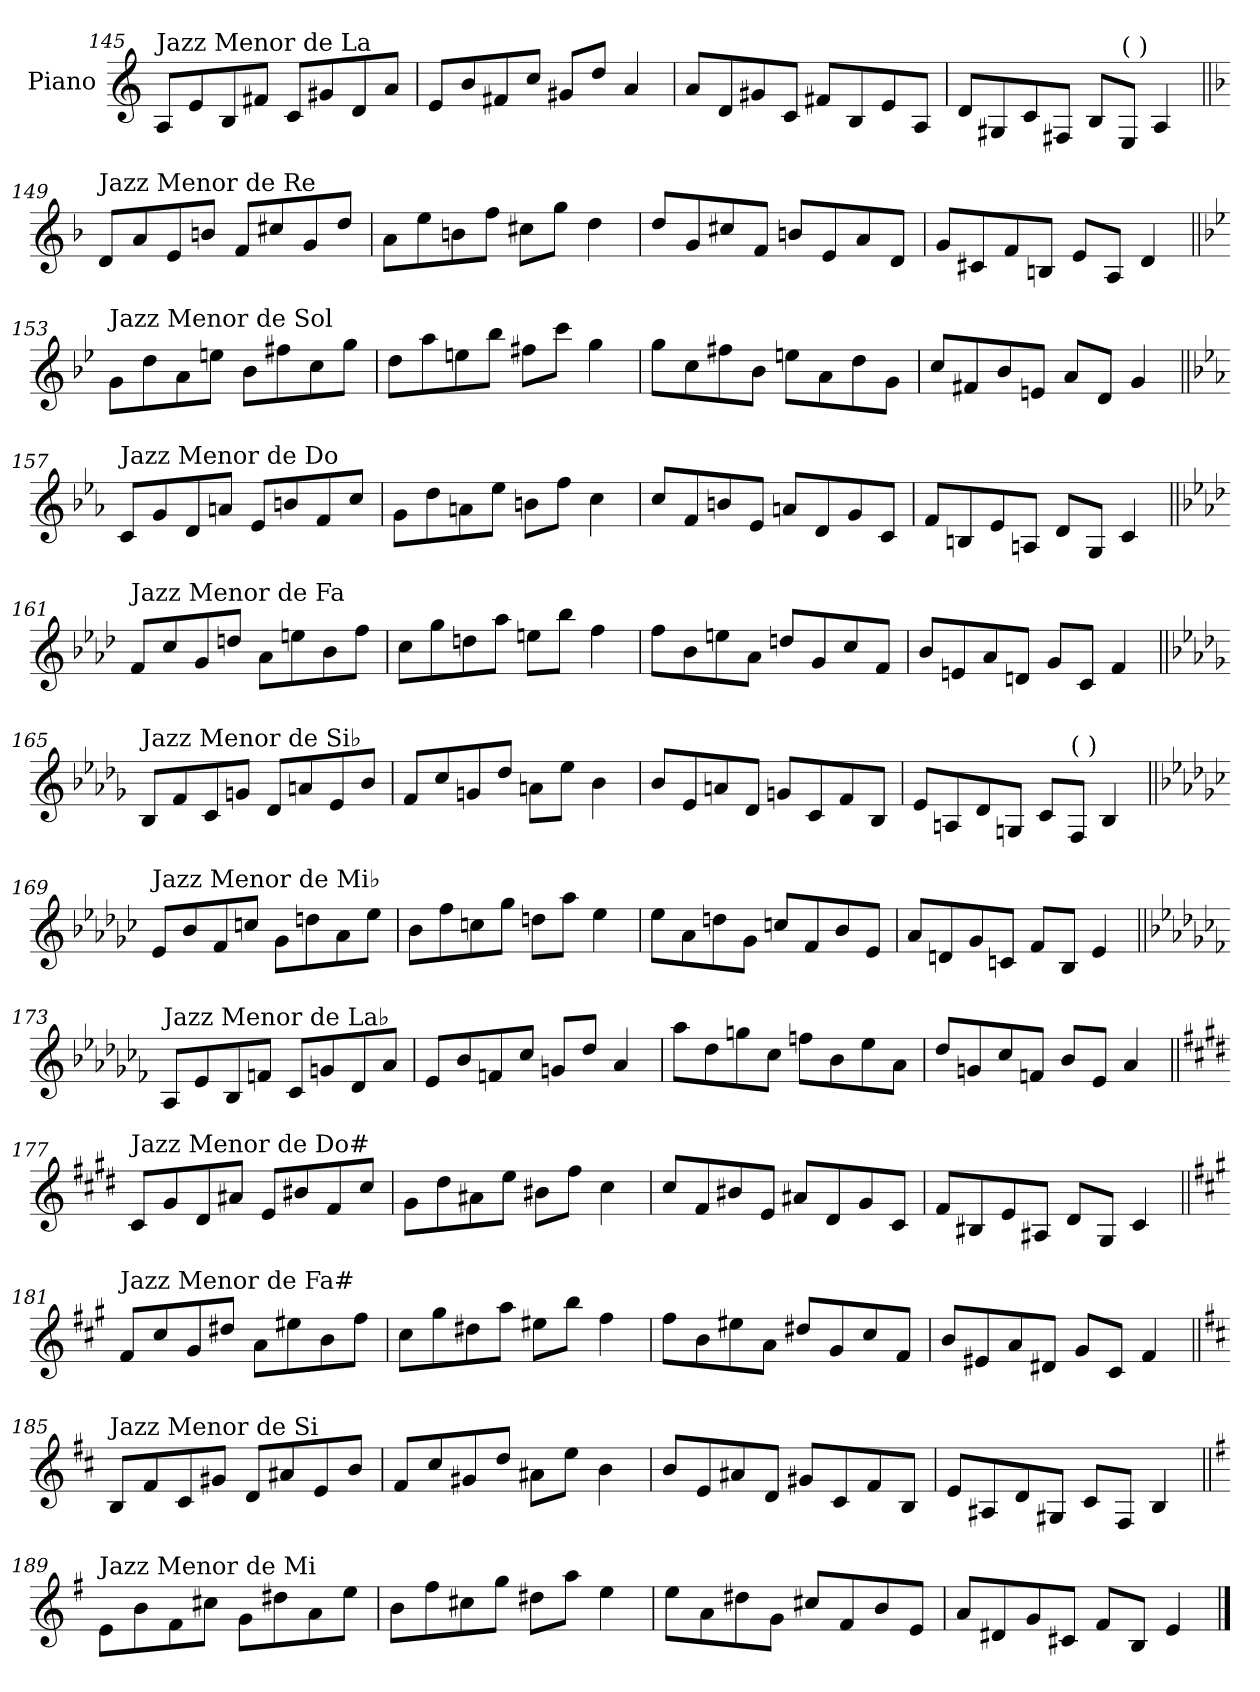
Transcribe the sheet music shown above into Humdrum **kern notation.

**kern
*part1
*staff1
*I"Piano
*I'Pno.
!!LO:PB:g=z
*clefG2
*k[]
=145
!LO:TX:a:t=Jazz Menor de La
8A/L
8e/
8B/
8f#X/J
8c/L
8g#X/
8d/
8a/J
=146
8e/L
8b/
8f#X/
8cc/J
8g#X/L
8dd/J
4a/
=147
8a/L
8d/
8g#X/
8c/J
8f#X/L
8B/
8e/
8A/J
=148
8d/L
8G#X/
8c/
8F#X/J
8B/L
!LO:TX:a:t=(    )
8E/J
4A/
!!LO:LB:g=z
=149||
*k[b-]
!LO:TX:a:t=Jazz Menor de Re
8d/L
8a/
8e/
8bn/J
8f/L
8cc#X/
8g/
8dd/J
=150
8a\L
8ee\
8bn\
8ff\J
8cc#X\L
8gg\J
4dd\
=151
8dd/L
8g/
8cc#X/
8f/J
8bn/L
8e/
8a/
8d/J
=152
8g/L
8c#X/
8f/
8Bn/J
8e/L
8A/J
4d/
!!LO:LB:g=z
=153||
*k[b-e-]
!LO:TX:a:t=Jazz Menor de Sol
8g\L
8dd\
8a\
8een\J
8b-\L
8ff#X\
8cc\
8gg\J
=154
8dd\L
8aa\
8een\
8bb-\J
8ff#X\L
8ccc\J
4gg\
=155
8gg\L
8cc\
8ff#X\
8b-\J
8een\L
8a\
8dd\
8g\J
=156
8cc/L
8f#X/
8b-/
8en/J
8a/L
8d/J
4g/
!!LO:LB:g=z
=157||
*k[b-e-a-]
!LO:TX:a:t=Jazz Menor de Do
8c/L
8g/
8d/
8an/J
8e-/L
8bn/
8f/
8cc/J
=158
8g\L
8dd\
8an\
8ee-\J
8bn\L
8ff\J
4cc\
=159
8cc/L
8f/
8bn/
8e-/J
8an/L
8d/
8g/
8c/J
=160
8f/L
8Bn/
8e-/
8An/J
8d/L
8G/J
4c/
!!LO:LB:g=z
=161||
*k[b-e-a-d-]
!LO:TX:a:t=Jazz Menor de Fa
8f/L
8cc/
8g/
8ddn/J
8a-\L
8een\
8b-\
8ff\J
=162
8cc\L
8gg\
8ddn\
8aa-\J
8een\L
8bb-\J
4ff\
=163
8ff\L
8b-\
8een\
8a-\J
8ddn/L
8g/
8cc/
8f/J
=164
8b-/L
8en/
8a-/
8dn/J
8g/L
8c/J
4f/
!!LO:LB:g=z
=165||
*k[b-e-a-d-g-]
!LO:TX:a:t=Jazz Menor de Si♭
8B-/L
8f/
8c/
8gn/J
8d-/L
8an/
8e-/
8b-/J
=166
8f/L
8cc/
8gn/
8dd-/J
8an\L
8ee-\J
4b-\
=167
8b-/L
8e-/
8an/
8d-/J
8gn/L
8c/
8f/
8B-/J
=168
8e-/L
8An/
8d-/
8Gn/J
8c/L
!LO:TX:a:t=(    )
8F/J
4B-/
!!LO:LB:g=z
=169||
*k[b-e-a-d-g-c-]
!LO:TX:a:t=Jazz Menor de Mi♭
8e-/L
8b-/
8f/
8ccn/J
8g-\L
8ddn\
8a-\
8ee-\J
=170
8b-\L
8ff\
8ccn\
8gg-\J
8ddn\L
8aa-\J
4ee-\
=171
8ee-\L
8a-\
8ddn\
8g-\J
8ccn/L
8f/
8b-/
8e-/J
=172
8a-/L
8dn/
8g-/
8cn/J
8f/L
8B-/J
4e-/
!!LO:LB:g=z
=173||
*k[b-e-a-d-g-c-f-]
!LO:TX:a:t=Jazz Menor de La♭
8A-/L
8e-/
8B-/
8fn/J
8c-/L
8gn/
8d-/
8a-/J
=174
8e-/L
8b-/
8fn/
8cc-/J
8gn/L
8dd-/J
4a-/
=175
8aa-\L
8dd-\
8ggn\
8cc-\J
8ffn\L
8b-\
8ee-\
8a-\J
=176
8dd-/L
8gn/
8cc-/
8fn/J
8b-/L
8e-/J
4a-/
!!LO:LB:g=z
=177||
*k[f#c#g#d#]
!LO:TX:a:t=Jazz Menor de Do#
8c#/L
8g#/
8d#/
8a#X/J
8e/L
8b#X/
8f#/
8cc#/J
=178
8g#\L
8dd#\
8a#X\
8ee\J
8b#X\L
8ff#\J
4cc#\
=179
8cc#/L
8f#/
8b#X/
8e/J
8a#X/L
8d#/
8g#/
8c#/J
=180
8f#/L
8B#X/
8e/
8A#X/J
8d#/L
8G#/J
4c#/
!!LO:LB:g=z
=181||
*k[f#c#g#]
!LO:TX:a:t=Jazz Menor de Fa#
8f#/L
8cc#/
8g#/
8dd#X/J
8a\L
8ee#X\
8b\
8ff#\J
=182
8cc#\L
8gg#\
8dd#X\
8aa\J
8ee#X\L
8bb\J
4ff#\
=183
8ff#\L
8b\
8ee#X\
8a\J
8dd#X/L
8g#/
8cc#/
8f#/J
=184
8b/L
8e#X/
8a/
8d#X/J
8g#/L
8c#/J
4f#/
!!LO:LB:g=z
=185||
*k[f#c#]
!LO:TX:a:t=Jazz Menor de Si
8B/L
8f#/
8c#/
8g#X/J
8d/L
8a#X/
8e/
8b/J
=186
8f#/L
8cc#/
8g#X/
8dd/J
8a#X\L
8ee\J
4b\
=187
8b/L
8e/
8a#X/
8d/J
8g#X/L
8c#/
8f#/
8B/J
=188
8e/L
8A#X/
8d/
8G#X/J
8c#/L
8F#/J
4B/
!!LO:LB:g=z
=189||
*k[f#]
!LO:TX:a:t=Jazz Menor de Mi
8e\L
8b\
8f#\
8cc#X\J
8g\L
8dd#X\
8a\
8ee\J
=190
8b\L
8ff#\
8cc#X\
8gg\J
8dd#X\L
8aa\J
4ee\
=191
8ee\L
8a\
8dd#X\
8g\J
8cc#X/L
8f#/
8b/
8e/J
=192
8a/L
8d#X/
8g/
8c#X/J
8f#/L
8B/J
4e/
==
*-
